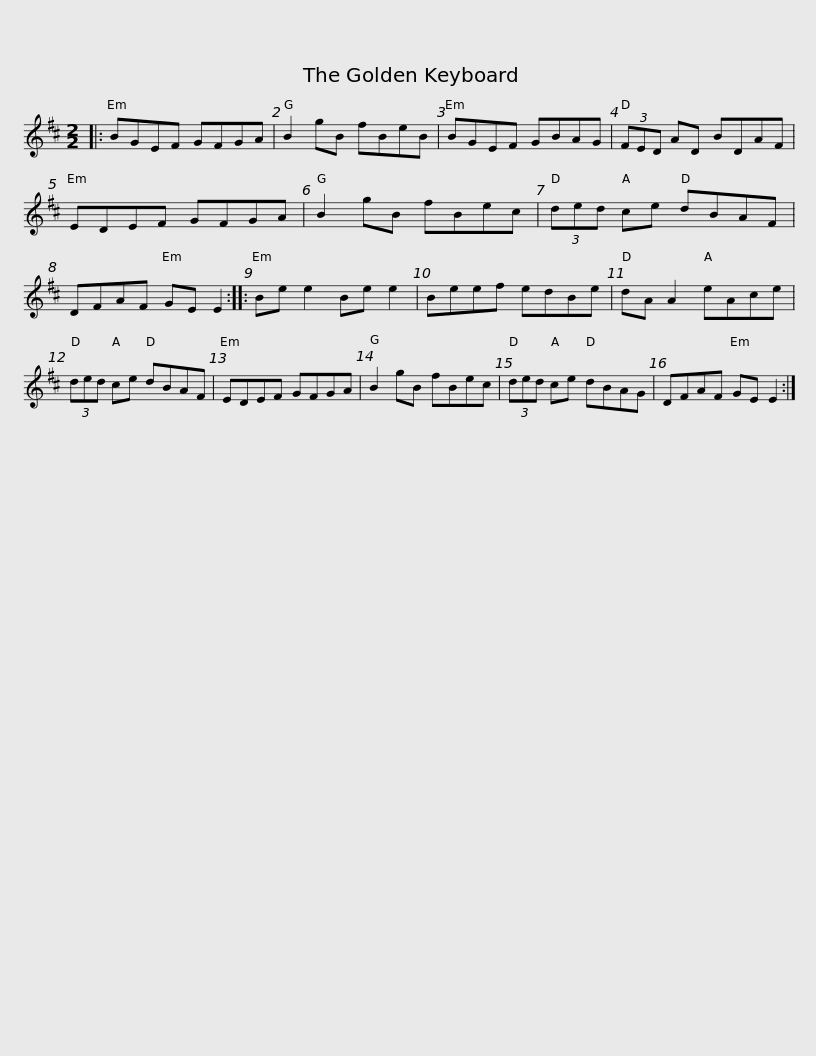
X:1
L:1/8
M:2/2
I:linebreak $
K:D
V:1 treble
V:1
|: BGEF GFGA | B2 gB fBeB | BGEF GBAG | (3FED AD BDAF | EDEF GFGA |$ %5
 B2 gB fBec | (3ded ce dBAF | DFAF GE E2 :: Be e2 Be e2 | Beef edBe | %10
 dA A2 eAce |$ (3ded ce dBAF | EDEF GFGA | B2 gB fBec | (3ded ce dBAG | %15
 DFAF GE E2 :| %16
